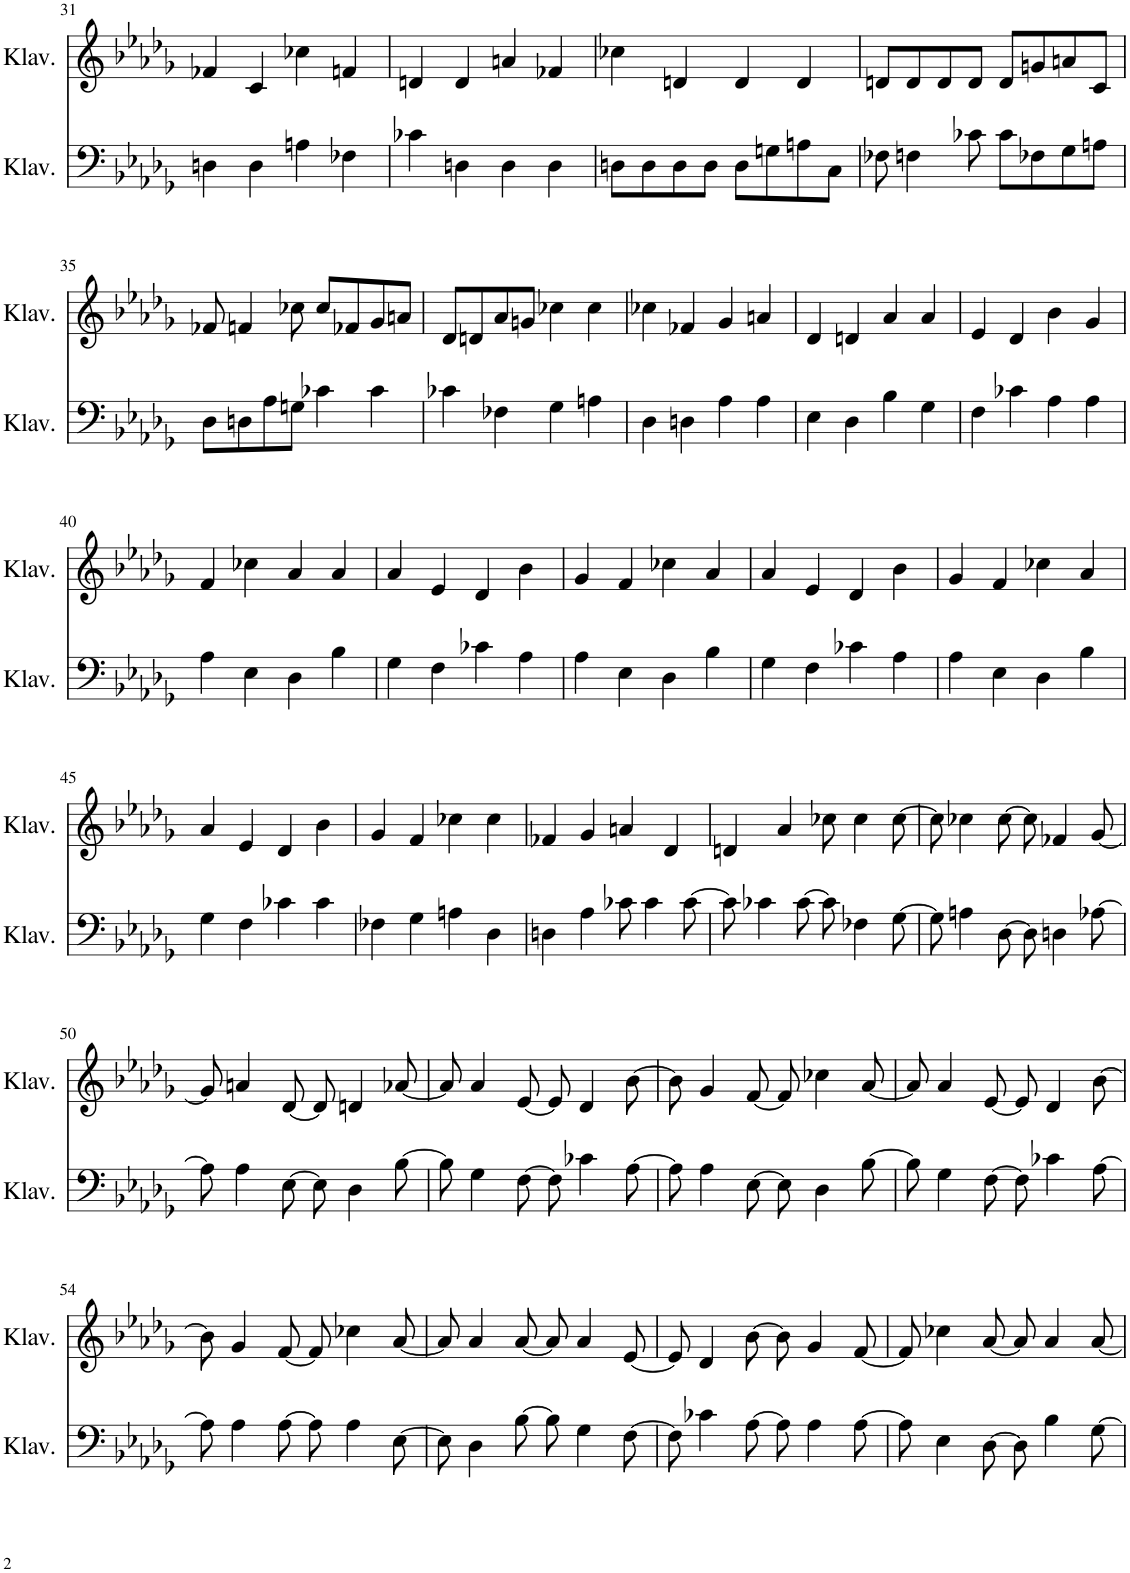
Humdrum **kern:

**kern	**kern
*part2	*part1
*staff2	*staff1
*I"Klavier	*I"Klavier
*I'Klav.	*I'Klav.
!!LO:PB:g=z
*clefF4	*clefG2
*k[b-e-a-d-g-]	*k[b-e-a-d-g-]
*M4/4	*M4/4
=31	=31
4Dn\	4f-X/
4D\	4c/
4An\	4cc-X\
4F-X\	4fn/
=32	=32
4c-X\	4dn/
4Dn\	4d/
4D\	4an/
4D\	4f-X/
=33	=33
8Dn\L	4cc-X\
8D\	.
8D\	4dn/
8D\J	.
8D\L	4d/
8Gn\	.
8An\	4d/
8C\J	.
=34	=34
8F-X\	8dn/L
4Fn\	8d/
.	8d/
8c-X\	8d/J
8c-\L	8d/L
8F-X\	8gn/
8G-\	8an/
8An\J	8c/J
!!LO:LB:g=z
=35	=35
8D-\L	8f-X/
8Dn\	4fn/
8A-\	.
8Gn\J	8cc-X\
4c-X\	8cc-/L
.	8f-X/
4c-\	8g-/
.	8an/J
=36	=36
4c-X\	8d-/L
.	8dn/
4F-X\	8a-/
.	8gn/J
4G-\	4cc-X\
4An\	4cc-\
=37	=37
4D-\	4cc-X\
4Dn\	4f-X/
4A-\	4g-/
4A-\	4an/
=38	=38
4E-\	4d-/
4D-\	4dn/
4B-\	4a-/
4G-\	4a-/
=39	=39
4F\	4e-/
4c-X\	4d-/
4A-\	4b-\
4A-\	4g-/
!!LO:LB:g=z
=40	=40
4A-\	4f/
4E-\	4cc-X\
4D-\	4a-/
4B-\	4a-/
=41	=41
4G-\	4a-/
4F\	4e-/
4c-X\	4d-/
4A-\	4b-\
=42	=42
4A-\	4g-/
4E-\	4f/
4D-\	4cc-X\
4B-\	4a-/
=43	=43
4G-\	4a-/
4F\	4e-/
4c-X\	4d-/
4A-\	4b-\
=44	=44
4A-\	4g-/
4E-\	4f/
4D-\	4cc-X\
4B-\	4a-/
!!LO:LB:g=z
=45	=45
4G-\	4a-/
4F\	4e-/
4c-X\	4d-/
4c-\	4b-\
=46	=46
4F-X\	4g-/
4G-\	4f/
4An\	4cc-X\
4D-\	4cc-\
=47	=47
4Dn\	4f-X/
4A-\	4g-/
8c-X\	4an/
4c-\	.
.	4d-/
[8c-\	.
=48	=48
8c-\]	4dn/
4c-X\	.
.	4a-/
[8c-\	.
8c-\]	8cc-X\
4F-X\	4cc-\
[8G-\	[8cc-\
=49	=49
8G-\]	8cc-\]
4An\	4cc-X\
[8D-\	[8cc-\
8D-\]	8cc-\]
4Dn\	4f-X/
[8A-X\	[8g-/
!!LO:LB:g=z
=50	=50
8A-\]	8g-/]
4A-\	4an/
[8E-\	[8d-/
8E-\]	8d-/]
4D-\	4dn/
[8B-\	[8a-X/
=51	=51
8B-\]	8a-/]
4G-\	4a-/
[8F\	[8e-/
8F\]	8e-/]
4c-X\	4d-/
[8A-\	[8b-\
=52	=52
8A-\]	8b-\]
4A-\	4g-/
[8E-\	[8f/
8E-\]	8f/]
4D-\	4cc-X\
[8B-\	[8a-/
=53	=53
8B-\]	8a-/]
4G-\	4a-/
[8F\	[8e-/
8F\]	8e-/]
4c-X\	4d-/
[8A-\	[8b-\
!!LO:LB:g=z
=54	=54
8A-\]	8b-\]
4A-\	4g-/
[8A-\	[8f/
8A-\]	8f/]
4A-\	4cc-X\
[8E-\	[8a-/
=55	=55
8E-\]	8a-/]
4D-\	4a-/
[8B-\	[8a-/
8B-\]	8a-/]
4G-\	4a-/
[8F\	[8e-/
=56	=56
8F\]	8e-/]
4c-X\	4d-/
[8A-\	[8b-\
8A-\]	8b-\]
4A-\	4g-/
[8A-\	[8f/
=57	=57
8A-\]	8f/]
4E-\	4cc-X\
[8D-\	[8a-/
8D-\]	8a-/]
4B-\	4a-/
[8G-\	[8a-/
=	=
*-	*-
